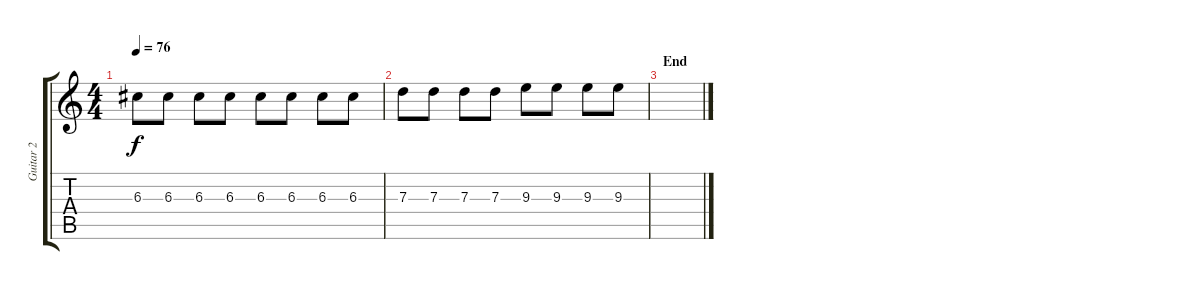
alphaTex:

\track ("Guitar 2" "Guitar 2") {instrument electricguitarmuted}
\staff {score tabs}
\tuning (E4 B3 G3 D3 A2 E2) {hide}
\ts (4 4)
\tempo 76
\clef g2
\ks c
6.3.8{dy f} 6.3.8 6.3.8 6.3.8 6.3.8 6.3.8 6.3.8 6.3.8 |
7.3.8 7.3.8 7.3.8 7.3.8 9.3.8 9.3.8 9.3.8 9.3.8 |
\section ("" "End")
